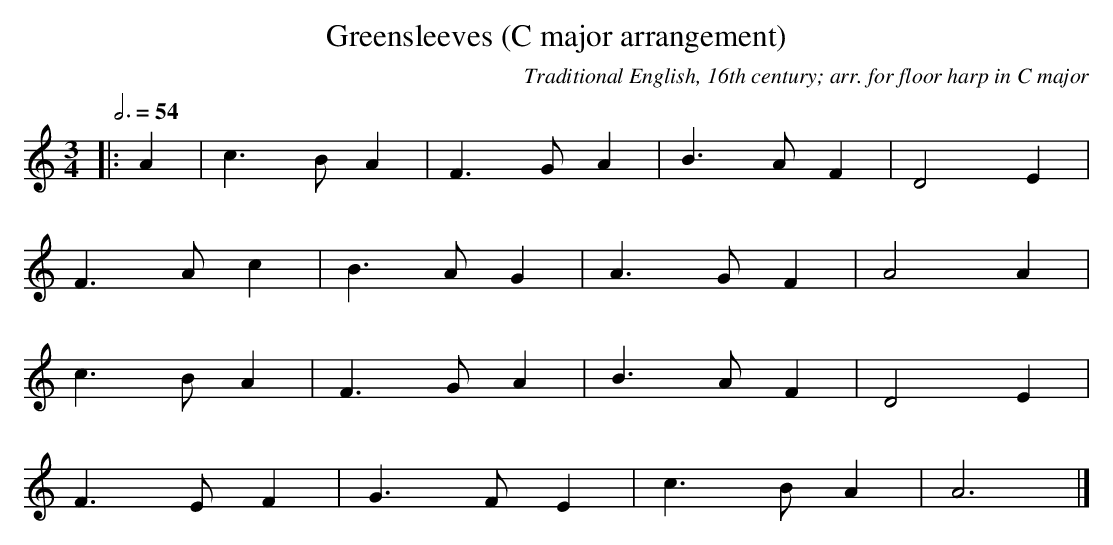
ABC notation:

X:1
T:Greensleeves (C major arrangement)
C:Traditional English, 16th century; arr. for floor harp in C major
M:3/4
L:1/8
Q:3/4=54
K:C
|: A2 | c3 B A2 | F3 G A2 | B3 A F2 | D4 E2 |
   F3 A c2 | B3 A G2 | A3 G F2 | A4 A2 |
   c3 B A2 | F3 G A2 | B3 A F2 | D4 E2 |
   F3 E F2 | G3 F E2 | c3 B A2 | A6 |]
